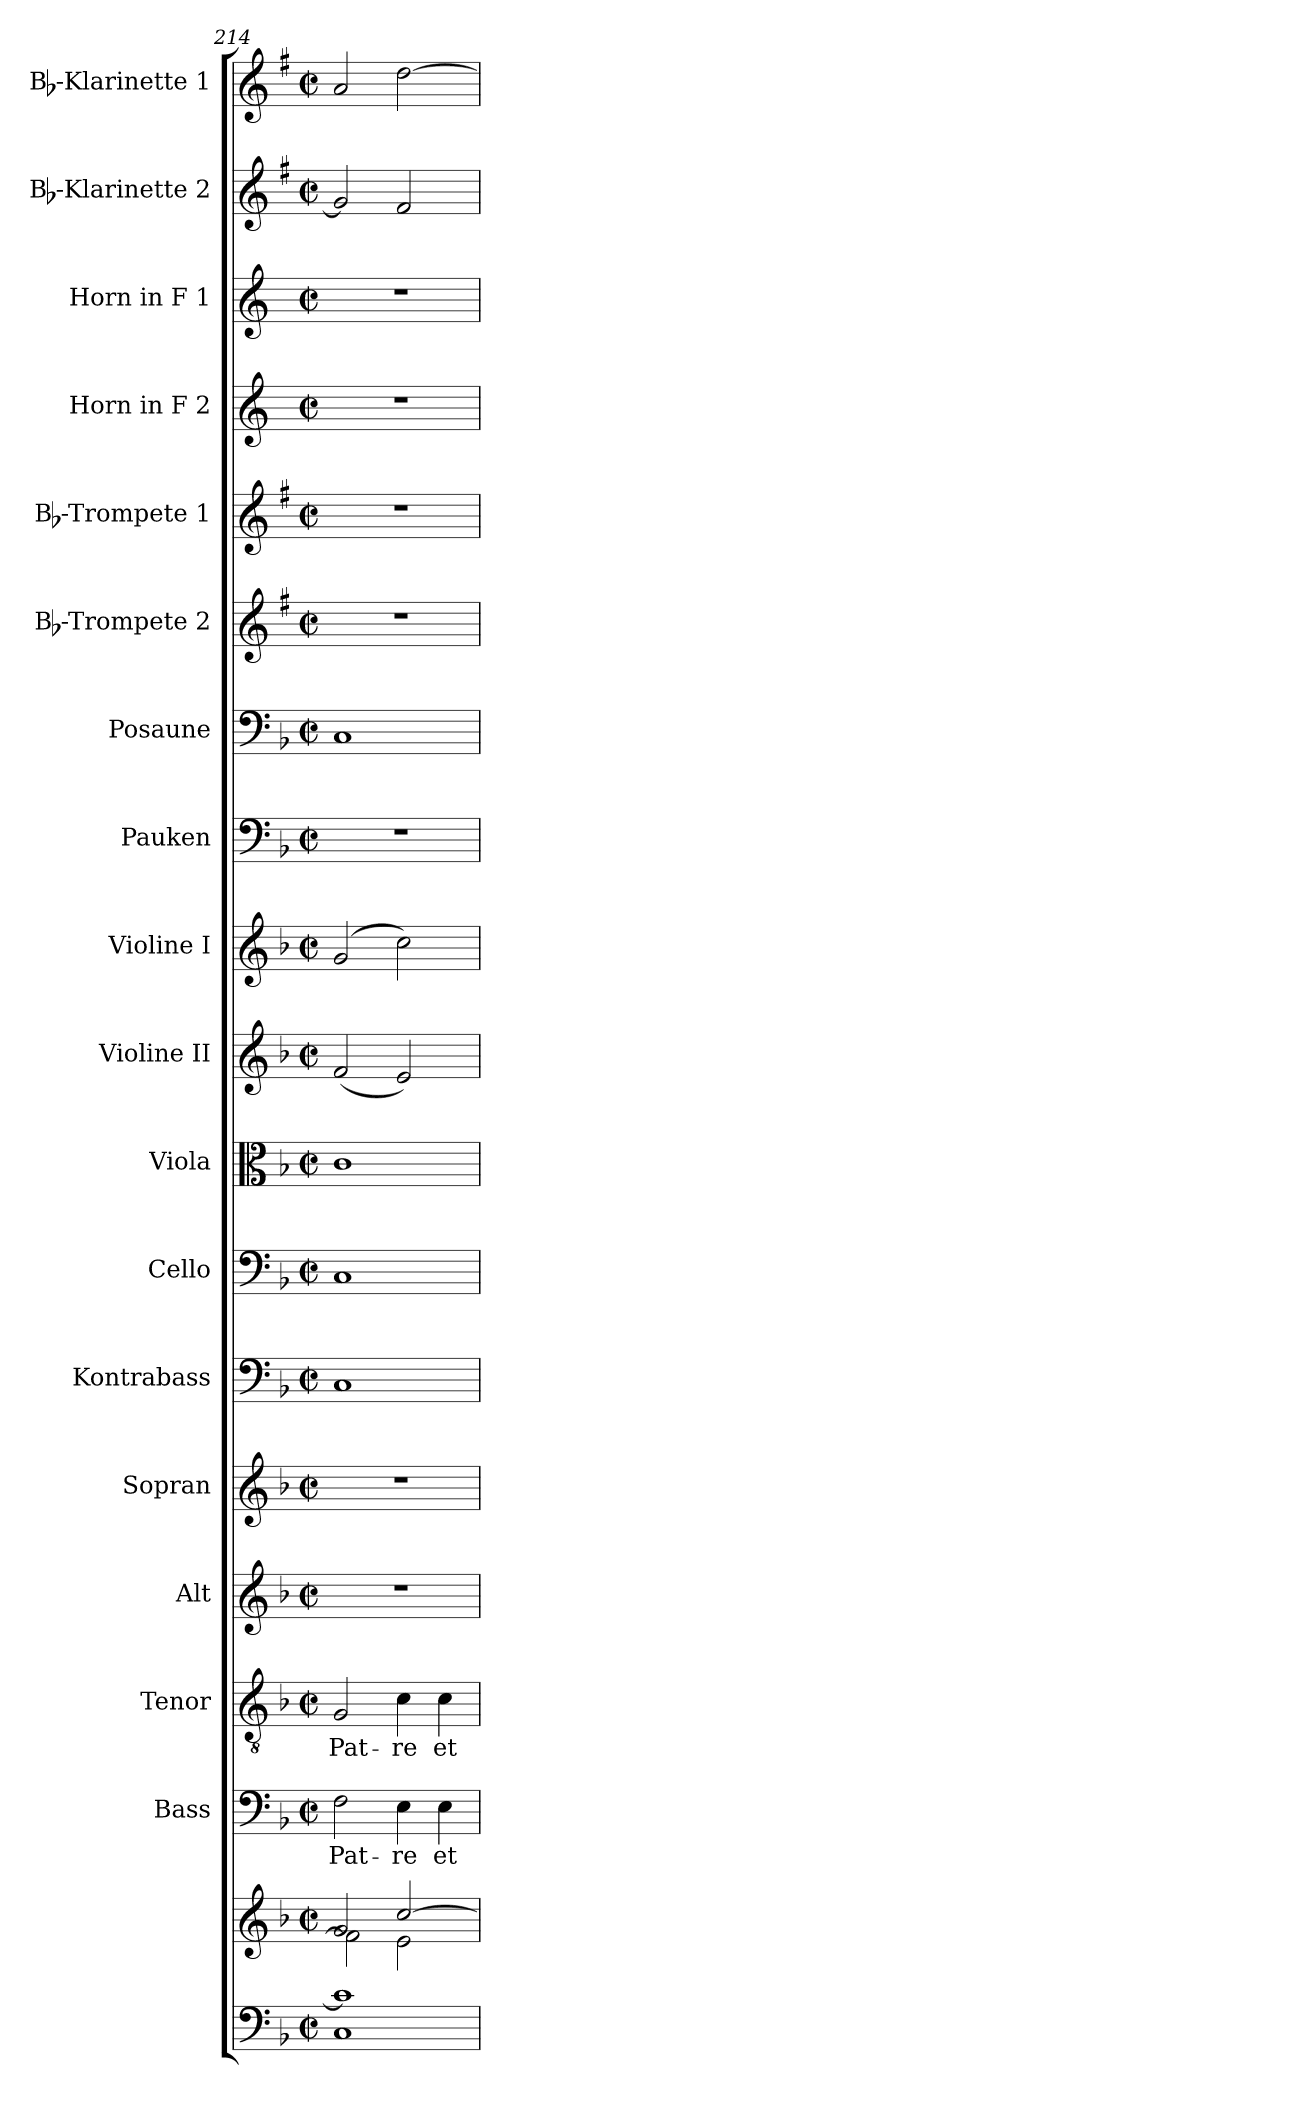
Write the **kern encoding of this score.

**kern	**kern	**kern	**text	**kern	**text	**kern	**kern	**kern	**kern	**kern	**kern	**kern	**kern	**kern	**kern	**kern	**kern	**kern	**kern	**kern
*part18	*part18	*part17	*part17	*part16	*part16	*part15	*part14	*part13	*part12	*part11	*part10	*part9	*part8	*part7	*part6	*part5	*part4	*part3	*part2	*part1
*staff19	*staff18	*staff17	*staff17	*staff16	*staff16	*staff15	*staff14	*staff13	*staff12	*staff11	*staff10	*staff9	*staff8	*staff7	*staff6	*staff5	*staff4	*staff3	*staff2	*staff1
*	*	*I"Bass	*	*I"Tenor	*	*I"Alt	*I"Sopran	*I"Kontrabass	*I"Cello	*I"Viola	*I"Violine II	*I"Violine I	*I"Pauken	*I"Posaune	*I"Bb-Trompete 2	*I"Bb-Trompete 1	*I"Horn in F 2	*I"Horn in F 1	*I"Bb-Klarinette 2	*I"Bb-Klarinette 1
*	*	*I'B.	*	*I'T.	*	*I'A.	*I'S.	*I'Kb.	*	*I'Vla.	*I'Vl. II	*I'Vl. I	*I'Pk.	*I'Pos.	*I'Bb Trp. 2	*I'Bb Trp. 1	*	*	*I'Bb Kl. 2	*I'Bb Kl. 1
*clefF4	*clefG2	*clefF4	*	*clefGv2	*	*clefG2	*clefG2	*clefF4	*clefF4	*clefC3	*clefG2	*clefG2	*clefF4	*clefF4	*clefG2	*clefG2	*clefG2	*clefG2	*clefG2	*clefG2
*	*	*	*	*	*	*	*	*ITrd7c12	*	*	*	*	*	*	*ITrd1c2	*ITrd1c2	*ITrd4c7	*ITrd4c7	*ITrd1c2	*ITrd1c2
*k[b-]	*k[b-]	*k[b-]	*	*k[b-]	*	*k[b-]	*k[b-]	*k[b-]	*k[b-]	*k[b-]	*k[b-]	*k[b-]	*k[b-]	*k[b-]	*k[b-]	*k[b-]	*k[b-]	*k[b-]	*k[b-]	*k[b-]
*F:	*F:	*F:	*	*F:	*	*F:	*F:	*F:	*F:	*F:	*F:	*F:	*F:	*F:	*F:	*F:	*F:	*F:	*F:	*F:
*M2/2	*M2/2	*M2/2	*	*M2/2	*	*M2/2	*M2/2	*M2/2	*M2/2	*M2/2	*M2/2	*M2/2	*M2/2	*M2/2	*M2/2	*M2/2	*M2/2	*M2/2	*M2/2	*M2/2
*met(c|)	*met(c|)	*met(c|)	*	*met(c|)	*	*met(c|)	*met(c|)	*met(c|)	*met(c|)	*met(c|)	*met(c|)	*met(c|)	*met(c|)	*met(c|)	*met(c|)	*met(c|)	*met(c|)	*met(c|)	*met(c|)	*met(c|)
=214	=214	=214	=214	=214	=214	=214	=214	=214	=214	=214	=214	=214	=214	=214	=214	=214	=214	=214	=214	=214
*^	*^	*	*	*	*	*	*	*	*	*	*	*	*	*	*	*	*	*	*	*
!	!	!	!	!	!LO:LY:b	!	!LO:LY:b	!	!	!	!	!	!	!	!	!	!	!	!	!	!	!
1c]	1C	2g/	2f\]	2F\	Pat-	2G/	Pat-	1r	1r	1CC	1C	1c	(<2f/	(2g/	1r	1C	1r	1r	1r	1r	2f/]	2g/
!	!	!	!	!	!LO:LY:b	!	!LO:LY:b	!	!	!	!	!	!	!	!	!	!	!	!	!	!	!
.	.	[>2cc/	2e\	4E\	-re	4c\	-re	.	.	.	.	.	2e/)	2cc\)	.	.	.	.	.	.	2e/	[2cc\
!	!	!	!	!	!LO:LY:b	!	!LO:LY:b	!	!	!	!	!	!	!	!	!	!	!	!	!	!	!
.	.	.	.	4E\	et	4c\	et	.	.	.	.	.	.	.	.	.	.	.	.	.	.	.
*v	*v	*	*	*	*	*	*	*	*	*	*	*	*	*	*	*	*	*	*	*	*	*
*	*v	*v	*	*	*	*	*	*	*	*	*	*	*	*	*	*	*	*	*	*	*
=	=	=	=	=	=	=	=	=	=	=	=	=	=	=	=	=	=	=	=	=
*-	*-	*-	*-	*-	*-	*-	*-	*-	*-	*-	*-	*-	*-	*-	*-	*-	*-	*-	*-	*-
